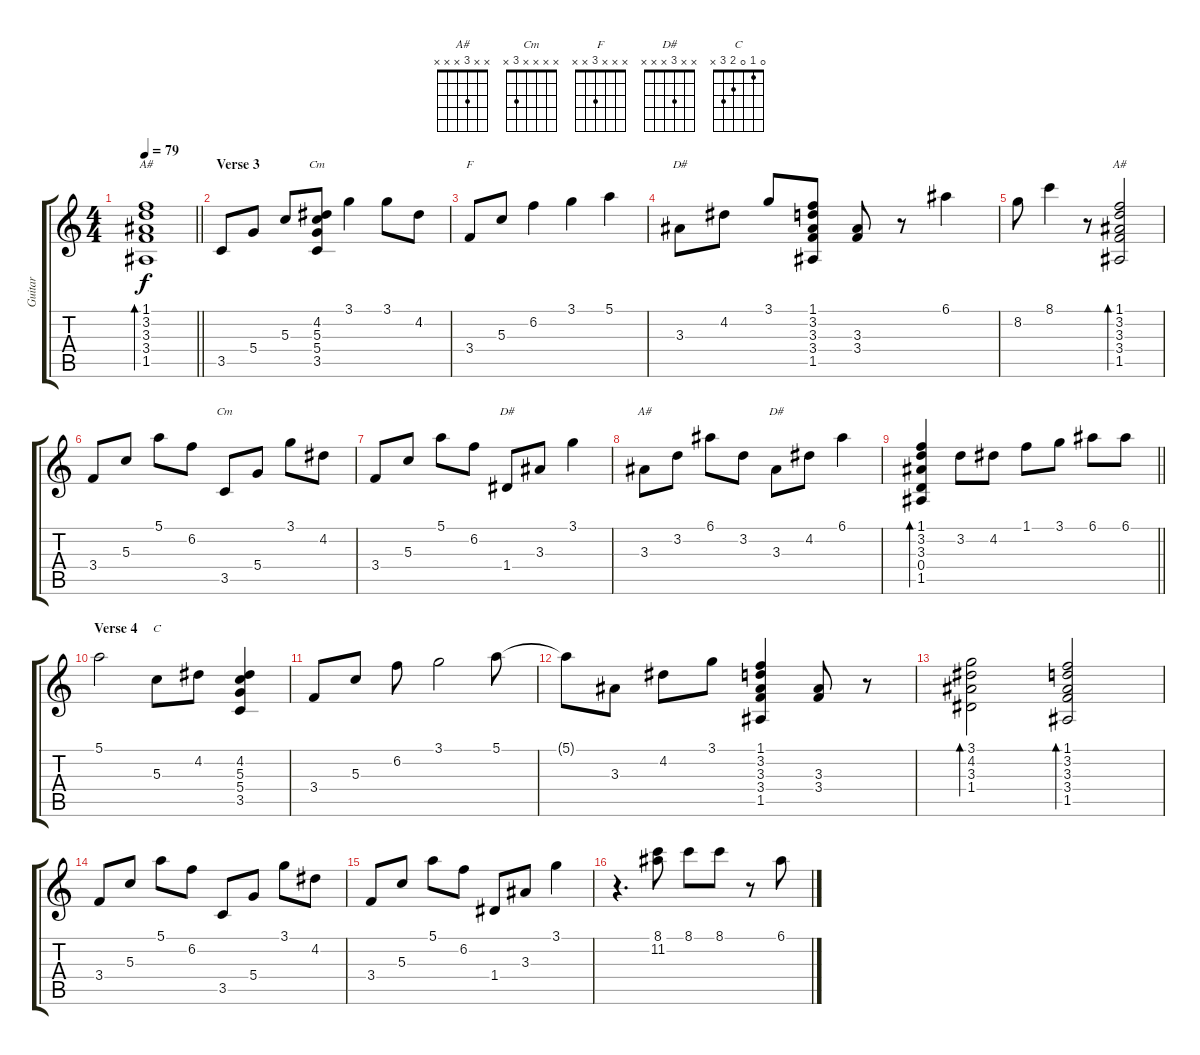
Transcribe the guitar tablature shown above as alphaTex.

\track ("Guitar" "Guitar") {instrument acousticguitarnylon}
\staff {score tabs}
\tuning (E4 B3 G3 D3 A2 E2) {hide}
\chord ("A#" 1 3 3 0 1 x)
\chord ("Cm" 3 1 0 1 3 x)
\chord ("F" x x x 3 x x)
\chord ("D#" 3 4 3 1 x x) {barre 3}
\chord ("A#" 1 3 3 3 1 x) {barre 1}
\chord ("Cm" x x x x 3 x)
\chord ("D#" x x x 1 x x)
\chord ("A#" x x 3 x x x)
\chord ("D#" x x 3 x x x)
\chord ("C" 0 1 0 2 3 x)
\ts (4 4)
\tempo 79
\clef g2
\barLineRight lightlight
\ks c
(1.1 3.2 3.3 3.4 1.5).1{bd 240 ch "A#" dy f} |
\section ("" "Verse 3")
3.5.8 5.4.8 5.3.8 (4.2 5.3 5.4 3.5).8{ch "Cm"} 3.1.4 3.1.8 4.2.8 |
3.4.8{ch "F"} 5.3.8 6.2.4 3.1.4 5.1.4 |
3.3.8{ch "D#"} 4.2.8 3.1.8 (1.1 3.2 3.3 3.4 1.5).8 (3.3 3.4).8 r.8 6.1.4 |
8.2.8 8.1.4 r.8 (1.1 3.2 3.3 3.4 1.5).2{bd 240 ch "A#"} |
3.4.8 5.3.8 5.1.8 6.2.8 3.5.8{ch "Cm"} 5.4.8 3.1.8 4.2.8 |
3.4.8 5.3.8 5.1.8 6.2.8 1.4.8{ch "D#"} 3.3.8 3.1.4 |
3.3.8{ch "A#"} 3.2.8 6.1.8 3.2.8 3.3.8{ch "D#"} 4.2.8 6.1.4 |
\barLineRight lightlight
(1.1 3.2 3.3 0.4 1.5).4{bd 240} 3.2.8 4.2.8 1.1.8 3.1.8 6.1.8 6.1.8 |
\section ("" "Verse 4")
5.1.2 5.3.8{ch "C"} 4.2.8 (4.2 5.3 5.4 3.5).4 |
3.4.8 5.3.8 6.2.8 3.1.2 5.1.8 |
5.1{t}.8 3.3.8 4.2.8 3.1.8 (1.1 3.2 3.3 3.4 1.5).4 (3.3 3.4).8 r.8 |
(3.1 4.2 3.3 1.4).2{bd 240} (1.1 3.2 3.3 3.4 1.5).2{bd 240} |
3.4.8 5.3.8 5.1.8 6.2.8 3.5.8 5.4.8 3.1.8 4.2.8 |
3.4.8 5.3.8 5.1.8 6.2.8 1.4.8 3.3.8 3.1.4 |
r.4{d} (8.1 11.2).8 8.1.8 8.1.8 r.8 6.1.8
